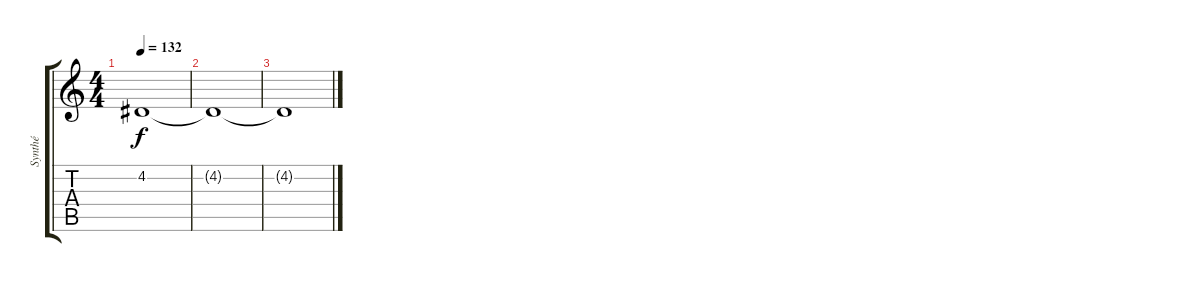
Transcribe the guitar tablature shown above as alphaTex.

\track ("Synthé" "Synthé") {instrument stringensemble1}
\staff {score tabs}
\tuning (E4 B3 G3 D3 A2 E2) {hide}
\ts (4 4)
\tempo 132
\clef g2
\ks c
4.2{t}.1{dy f} |
4.2{t}.1 |
4.2{t}.1
